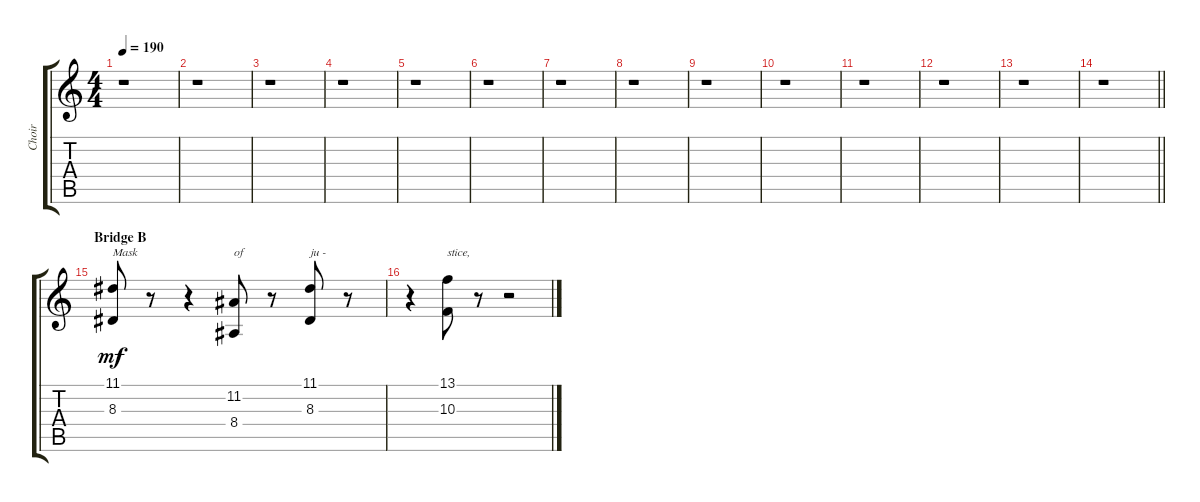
\track ("Choir" "Choir") {instrument choiraahs}
\staff {score tabs}
\tuning (E4 B3 G3 D3 A2 E2) {hide}
\ts (4 4)
\tempo 190
\clef g2
\ks c
r.1{dy mf} |
r.1 |
r.1 |
r.1 |
r.1 |
r.1 |
r.1 |
r.1 |
r.1 |
r.1 |
r.1 |
r.1 |
r.1 |
\barLineRight lightlight
r.1 |
\section ("" "Bridge B")
(11.1 8.3).8{txt "Mask" balance 8 instrument choiraahs} r.8 r.4 (11.2 8.4).8{txt "of"} r.8 (11.1 8.3).8{txt "ju -"} r.8 |
r.4 (13.1 10.3).8{txt "stice,"} r.8 r.2
